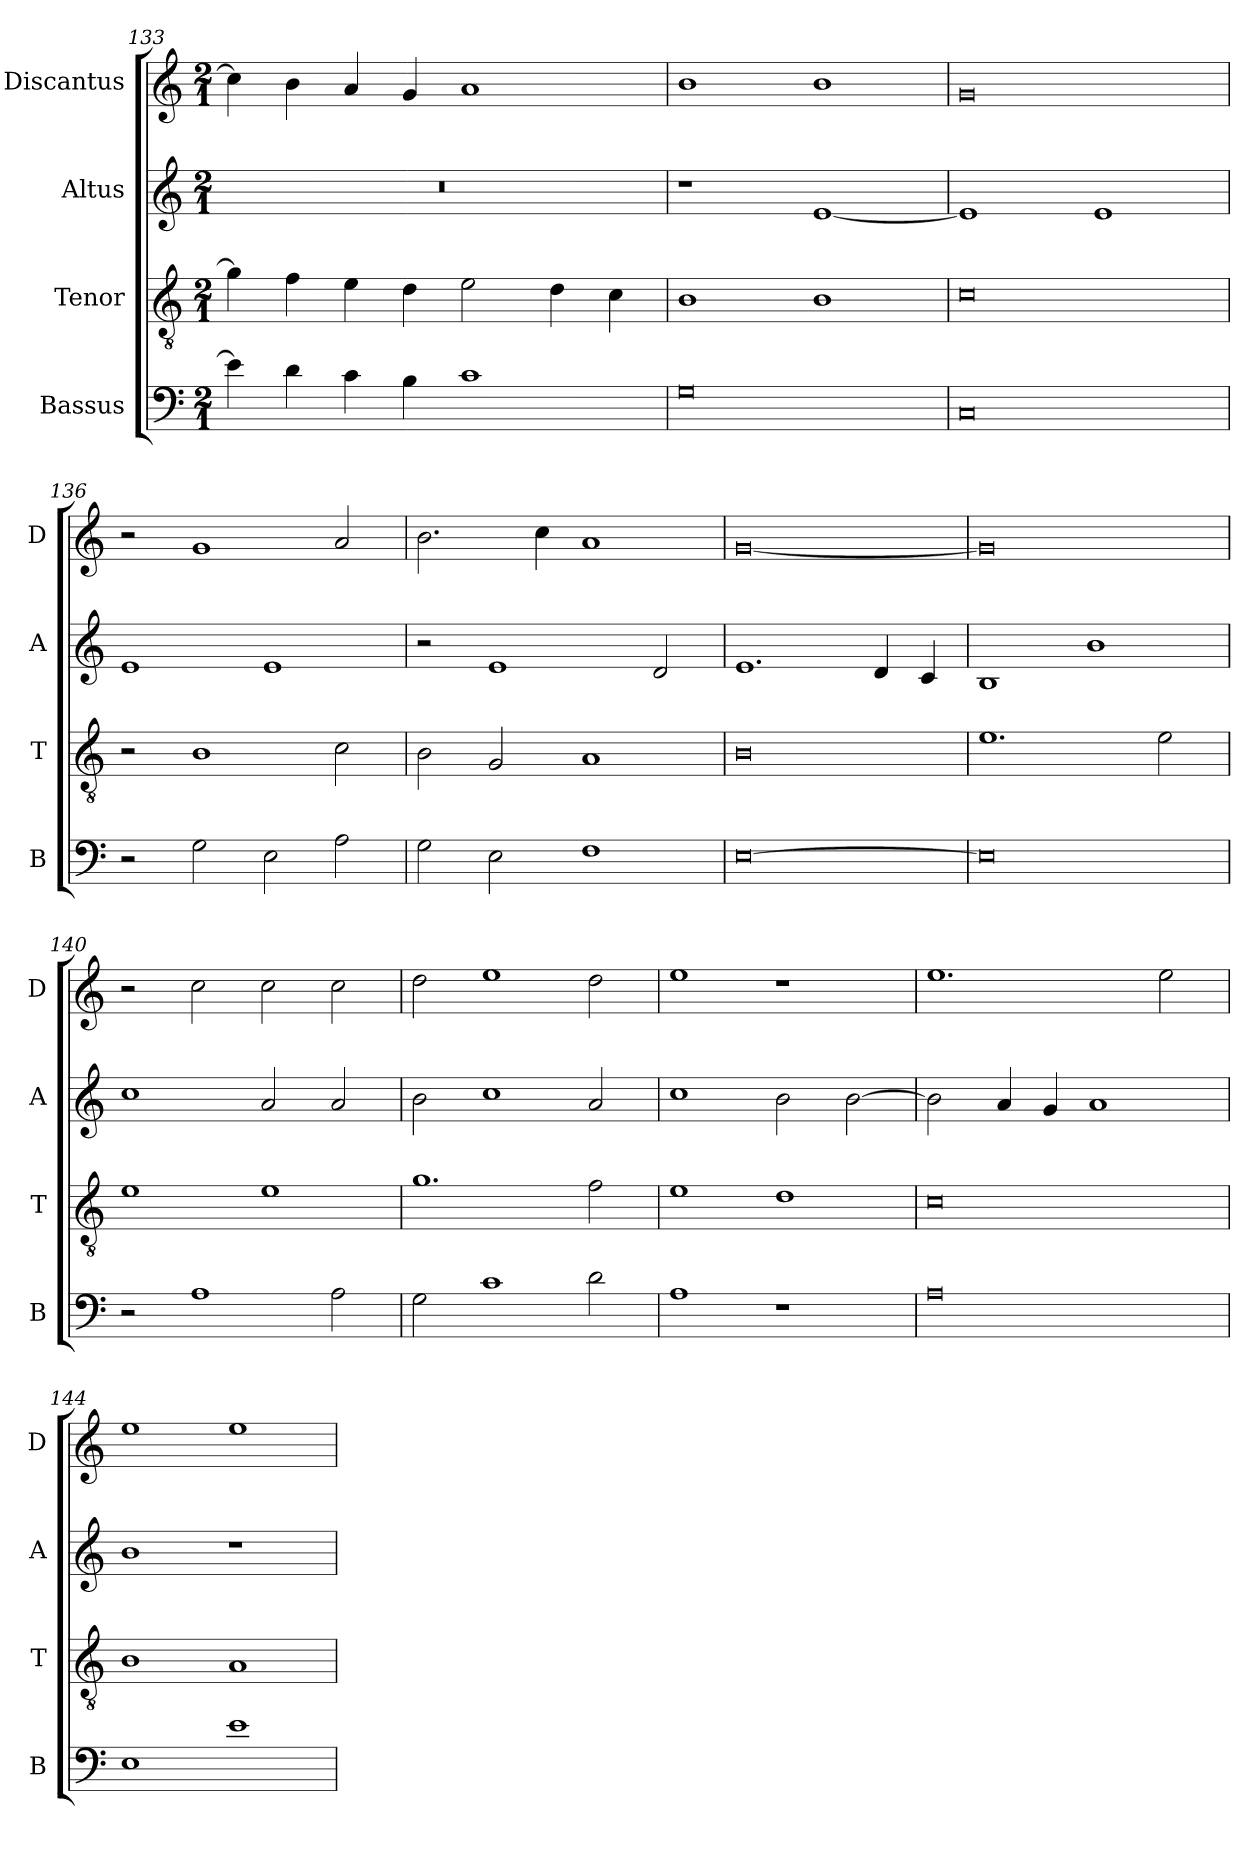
**kern	**kern	**kern	**kern
*part4	*part3	*part2	*part1
*staff4	*staff3	*staff2	*staff1
*I"Bassus	*I"Tenor	*I"Altus	*I"Discantus
*I'B	*I'T	*I'A	*I'D
*clefF4	*clefGv2	*clefG2	*clefG2
*k[]	*k[]	*k[]	*k[]
*M2/1	*M2/1	*M2/1	*M2/1
=133	=133	=133	=133
4e\]	4g\]	0r	4cc\]
4d\	4f\	.	4b\
4c\	4e\	.	4a/
4B\	4d\	.	4g/
1c	2e\	.	1a
.	4d\	.	.
.	4c\	.	.
=134	=134	=134	=134
0G	1B	1r	1b
.	1B	[1e	1b
=135	=135	=135	=135
0C	0c	1e]	0g
.	.	1e	.
=136	=136	=136	=136
2r	2r	1e	2r
2G\	1B	.	1g
2E\	.	1e	.
2A\	2c\	.	2a/
=137	=137	=137	=137
2G\	2B\	2r	2.b\
2E\	2G/	1e	.
.	.	.	4cc\
1F	1A	.	1a
.	.	2d/	.
=138	=138	=138	=138
[0E	0B	1.e	[0g
.	.	4d/	.
.	.	4c/	.
=139	=139	=139	=139
0E]	1.e	1B	0g]
.	.	1b	.
.	2e\	.	.
=140	=140	=140	=140
2r	1e	1cc	2r
1A	.	.	2cc\
.	1e	2a/	2cc\
2A\	.	2a/	2cc\
=141	=141	=141	=141
2G\	1.g	2b\	2dd\
1c	.	1cc	1ee
2d\	2f\	2a/	2dd\
=142	=142	=142	=142
1A	1e	1cc	1ee
1r	1d	2b\	1r
.	.	[2b\	.
=143	=143	=143	=143
0A	0c	2b\]	1.ee
.	.	4a/	.
.	.	4g/	.
.	.	1a	.
.	.	.	2ee\
=144	=144	=144	=144
1E	1B	1b	1ee
1e	1A	1r	1ee
=	=	=	=
*-	*-	*-	*-
